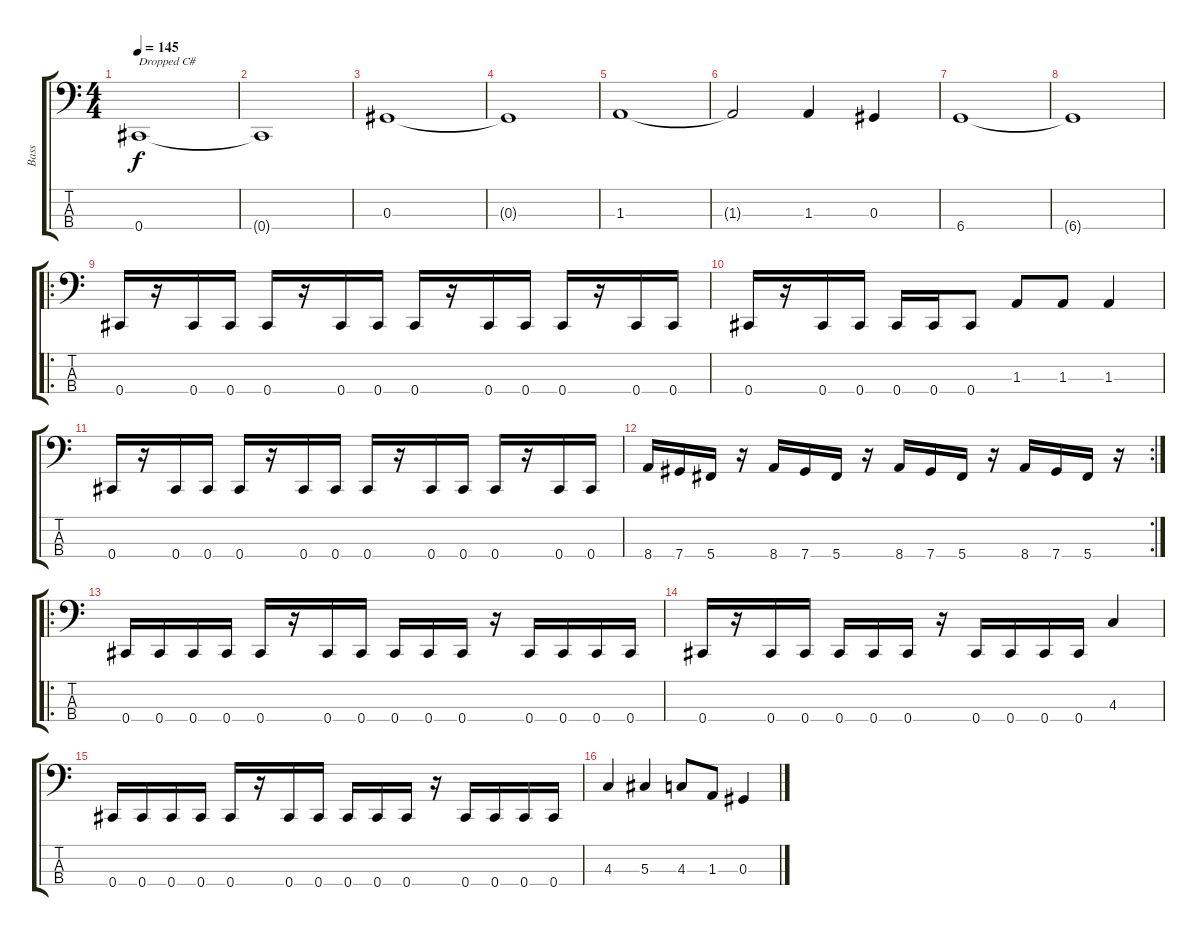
\track ("Bass" "Bass") {instrument electricbasspick}
\staff {score tabs}
\tuning (Gb2 Db2 Ab1 Db1) {hide}
\ts (4 4)
\tempo 145
\clef f4
\ks c
0.4.1{txt "Dropped C#" dy f instrument electricbasspick} |
0.4{t}.1 |
0.3.1 |
0.3{t}.1 |
1.3.1 |
1.3{t}.2 1.3.4 0.3.4 |
6.4.1 |
6.4{t}.1 |
\ro
0.4.16 r.16 0.4.16 0.4.16 0.4.16 r.16 0.4.16 0.4.16 0.4.16 r.16 0.4.16 0.4.16 0.4.16 r.16 0.4.16 0.4.16 |
0.4.16 r.16 0.4.16 0.4.16 0.4.16 0.4.16 0.4.8 1.3.8 1.3.8 1.3.4 |
0.4.16 r.16 0.4.16 0.4.16 0.4.16 r.16 0.4.16 0.4.16 0.4.16 r.16 0.4.16 0.4.16 0.4.16 r.16 0.4.16 0.4.16 |
\rc 2
8.4.16 7.4.16 5.4.16 r.16 8.4.16 7.4.16 5.4.16 r.16 8.4.16 7.4.16 5.4.16 r.16 8.4.16 7.4.16 5.4.16 r.16 |
\ro
0.4.16 0.4.16 0.4.16 0.4.16 0.4.16 r.16 0.4.16 0.4.16 0.4.16 0.4.16 0.4.16 r.16 0.4.16 0.4.16 0.4.16 0.4.16 |
0.4.16 r.16 0.4.16 0.4.16 0.4.16 0.4.16 0.4.16 r.16 0.4.16 0.4.16 0.4.16 0.4.16 4.3.4 |
0.4.16 0.4.16 0.4.16 0.4.16 0.4.16 r.16 0.4.16 0.4.16 0.4.16 0.4.16 0.4.16 r.16 0.4.16 0.4.16 0.4.16 0.4.16 |
4.3.4 5.3.4 4.3.8 1.3.8 0.3.4
